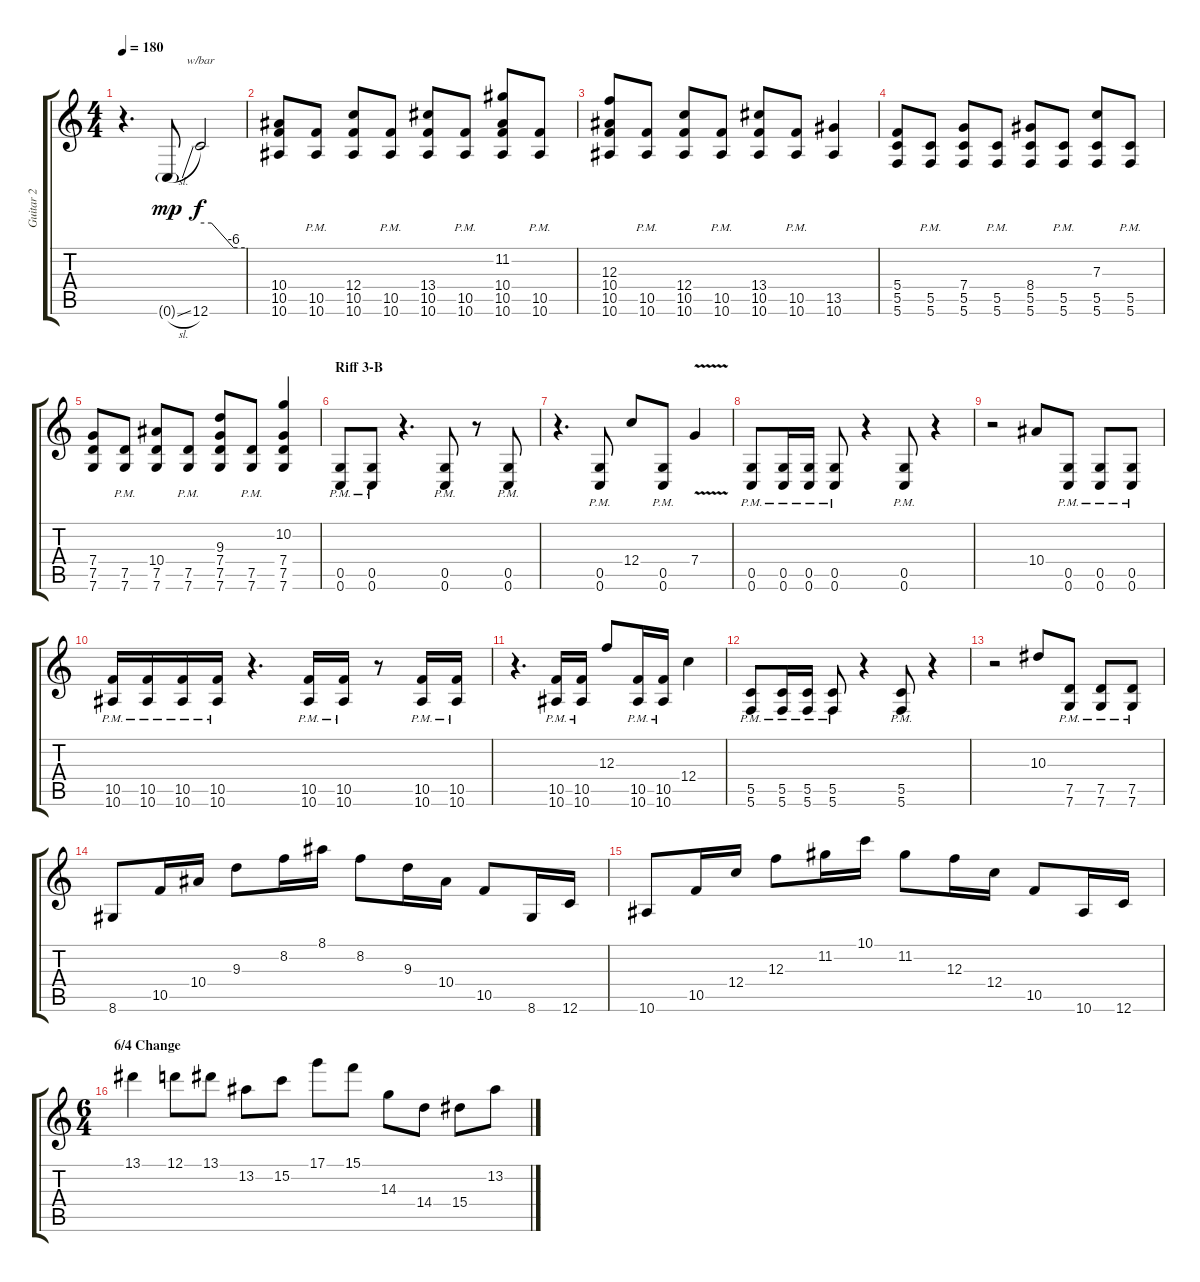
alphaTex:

\track ("Guitar 2" "Guitar 2") {instrument distortionguitar}
\staff {score tabs}
\tuning (D4 A3 F3 C3 G2 C2) {hide}
\ts (4 4)
\tempo 180
\clef g2
\ks c
r.4{d dy f} 0.6{sl g}.8{dy mp} 12.6.2{tbe (custom default 0 0 15 0 45 -24 60 -24) dy f} |
(10.4 10.5 10.6).8 (10.5{pm} 10.6{pm}).8 (12.4 10.5 10.6).8 (10.5{pm} 10.6{pm}).8 (13.4 10.5 10.6).8 (10.5{pm} 10.6{pm}).8 (11.2 10.4 10.5 10.6).8 (10.5{pm} 10.6{pm}).8 |
(12.3 10.4 10.5 10.6).8 (10.5{pm} 10.6{pm}).8 (12.4 10.5 10.6).8 (10.5{pm} 10.6{pm}).8 (13.4 10.5 10.6).8 (10.5{pm} 10.6{pm}).8 (13.5 10.6).4 |
(5.4 5.5 5.6).8 (5.5{pm} 5.6{pm}).8 (7.4 5.5 5.6).8 (5.5{pm} 5.6{pm}).8 (8.4 5.5 5.6).8 (5.5{pm} 5.6{pm}).8 (7.3 5.5 5.6).8 (5.5{pm} 5.6{pm}).8 |
(7.4 7.5 7.6).8 (7.5{pm} 7.6{pm}).8 (10.4 7.5 7.6).8 (7.5{pm} 7.6{pm}).8 (9.3 7.4 7.5 7.6).8 (7.5{pm} 7.6{pm}).8 (10.2 7.4 7.5 7.6).4 |
\section ("" "Riff 3-B")
(0.5{pm} 0.6{pm}).8 (0.5{pm} 0.6{pm}).8 r.4{d} (0.5{pm} 0.6{pm}).8 r.8 (0.5{pm} 0.6{pm}).8 |
r.4{d} (0.5{pm} 0.6{pm}).8 12.4.8 (0.5{pm} 0.6{pm}).8 7.4{v}.4 |
(0.5{pm} 0.6{pm}).8 (0.5{pm} 0.6{pm}).16 (0.5{pm} 0.6{pm}).16 (0.5{pm} 0.6{pm}).8 r.4 (0.5{pm} 0.6{pm}).8 r.4 |
r.2 10.4.8 (0.5{pm} 0.6{pm}).8 (0.5{pm} 0.6{pm}).8 (0.5{pm} 0.6{pm}).8 |
(10.5{pm} 10.6{pm}).16 (10.5{pm} 10.6{pm}).16 (10.5{pm} 10.6{pm}).16 (10.5{pm} 10.6{pm}).16 r.4{d} (10.5{pm} 10.6{pm}).16 (10.5{pm} 10.6{pm}).16 r.8 (10.5{pm} 10.6{pm}).16 (10.5{pm} 10.6{pm}).16 |
r.4{d} (10.5{pm} 10.6{pm}).16 (10.5{pm} 10.6{pm}).16 12.3.8 (10.5{pm} 10.6{pm}).16 (10.5{pm} 10.6{pm}).16 12.4.4 |
(5.5{pm} 5.6{pm}).8 (5.5{pm} 5.6{pm}).16 (5.5{pm} 5.6{pm}).16 (5.5{pm} 5.6{pm}).8 r.4 (5.5{pm} 5.6{pm}).8 r.4 |
r.2 10.3.8 (7.5{pm} 7.6{pm}).8 (7.5{pm} 7.6{pm}).8 (7.5{pm} 7.6{pm}).8 |
8.6.8 10.5.16 10.4.16 9.3.8 8.2.16 8.1.16 8.2.8 9.3.16 10.4.16 10.5.8 8.6.16 12.6.16 |
10.6.8 10.5.16 12.4.16 12.3.8 11.2.16 10.1.16 11.2.8 12.3.16 12.4.16 10.5.8 10.6.16 12.6.16 |
\ts (6 4)
\section ("" "6/4 Change")
13.1.4 12.1.8 13.1.8 13.2.8 15.2.8 17.1.8 15.1.8 14.3.8 14.4.8 15.4.8 13.2.8
